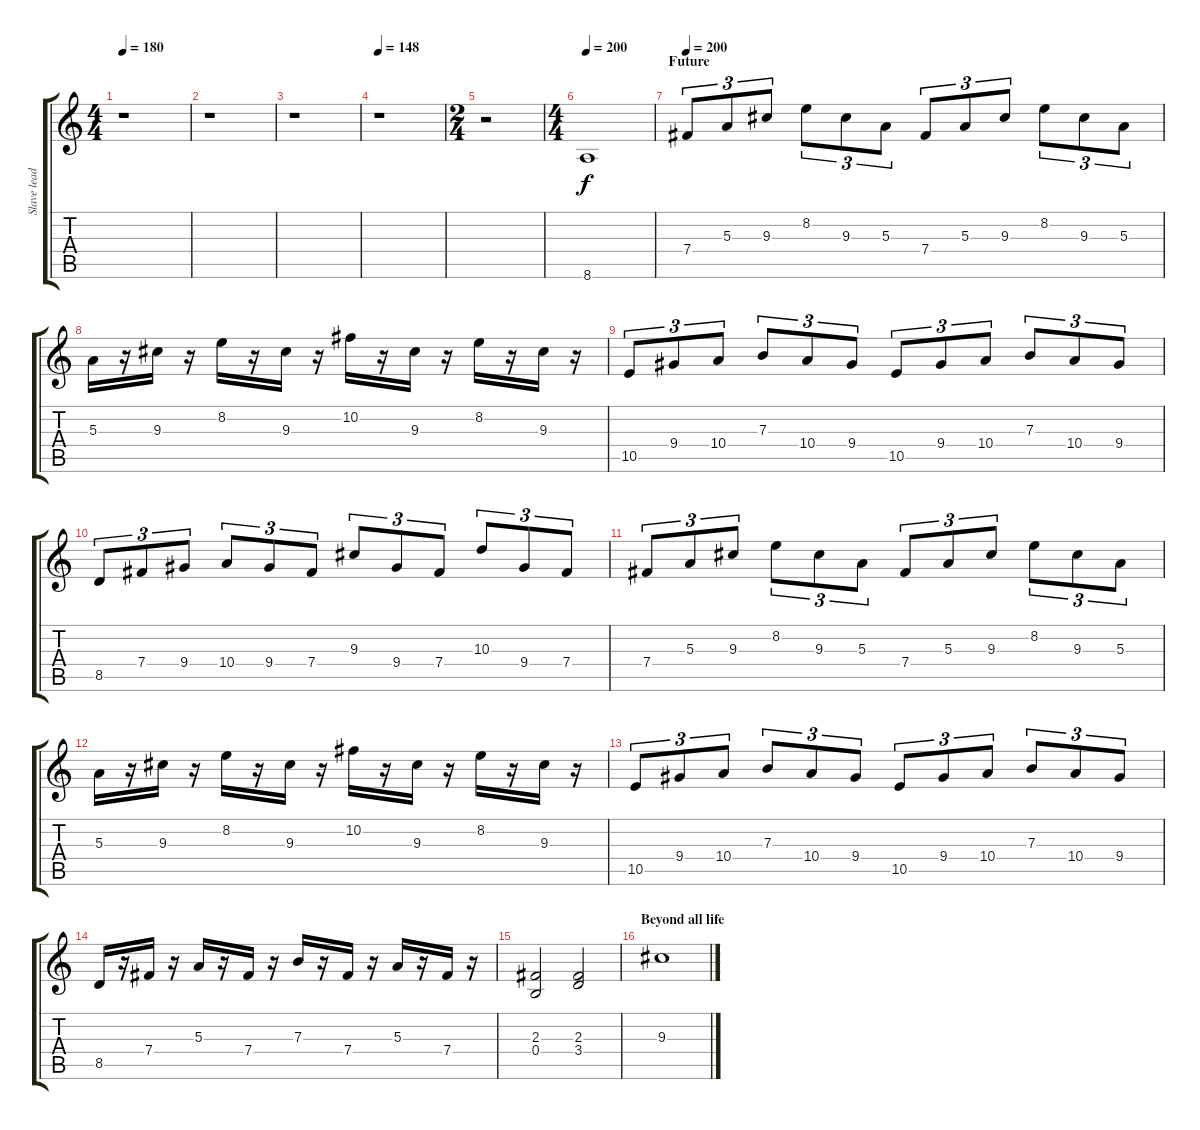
\track ("Slave lead guitar(fred)" "Slave lead") {instrument distortionguitar}
\staff {score tabs}
\tuning (Db4 Ab3 E3 B2 Gb2 Db2) {hide}
\ts (4 4)
\tempo 180
\clef g2
\ks c
r.1{dy f} |
r.1 |
r.1 |
\tempo 148
r.1 |
\ts (2 4)
r.2 |
\ts (4 4)
\tempo 200
8.6.1 |
\section ("" "Future")
\tempo 200
7.4.8{tu (3 2)} 5.3.8{tu (3 2)} 9.3.8{tu (3 2)} 8.2.8{tu (3 2)} 9.3.8{tu (3 2)} 5.3.8{tu (3 2)} 7.4.8{tu (3 2)} 5.3.8{tu (3 2)} 9.3.8{tu (3 2)} 8.2.8{tu (3 2)} 9.3.8{tu (3 2)} 5.3.8{tu (3 2)} |
5.3.16 r.16 9.3.16 r.16 8.2.16 r.16 9.3.16 r.16 10.2.16 r.16 9.3.16 r.16 8.2.16 r.16 9.3.16 r.16 |
10.5.8{tu (3 2)} 9.4.8{tu (3 2)} 10.4.8{tu (3 2)} 7.3.8{tu (3 2)} 10.4.8{tu (3 2)} 9.4.8{tu (3 2)} 10.5.8{tu (3 2)} 9.4.8{tu (3 2)} 10.4.8{tu (3 2)} 7.3.8{tu (3 2)} 10.4.8{tu (3 2)} 9.4.8{tu (3 2)} |
8.5.8{tu (3 2)} 7.4.8{tu (3 2)} 9.4.8{tu (3 2)} 10.4.8{tu (3 2)} 9.4.8{tu (3 2)} 7.4.8{tu (3 2)} 9.3.8{tu (3 2)} 9.4.8{tu (3 2)} 7.4.8{tu (3 2)} 10.3.8{tu (3 2)} 9.4.8{tu (3 2)} 7.4.8{tu (3 2)} |
7.4.8{tu (3 2)} 5.3.8{tu (3 2)} 9.3.8{tu (3 2)} 8.2.8{tu (3 2)} 9.3.8{tu (3 2)} 5.3.8{tu (3 2)} 7.4.8{tu (3 2)} 5.3.8{tu (3 2)} 9.3.8{tu (3 2)} 8.2.8{tu (3 2)} 9.3.8{tu (3 2)} 5.3.8{tu (3 2)} |
5.3.16 r.16 9.3.16 r.16 8.2.16 r.16 9.3.16 r.16 10.2.16 r.16 9.3.16 r.16 8.2.16 r.16 9.3.16 r.16 |
10.5.8{tu (3 2)} 9.4.8{tu (3 2)} 10.4.8{tu (3 2)} 7.3.8{tu (3 2)} 10.4.8{tu (3 2)} 9.4.8{tu (3 2)} 10.5.8{tu (3 2)} 9.4.8{tu (3 2)} 10.4.8{tu (3 2)} 7.3.8{tu (3 2)} 10.4.8{tu (3 2)} 9.4.8{tu (3 2)} |
8.5.16 r.16 7.4.16 r.16 5.3.16 r.16 7.4.16 r.16 7.3.16 r.16 7.4.16 r.16 5.3.16 r.16 7.4.16 r.16 |
(2.3 0.4).2 (2.3 3.4).2 |
\section ("" "Beyond all life")
9.3.1
